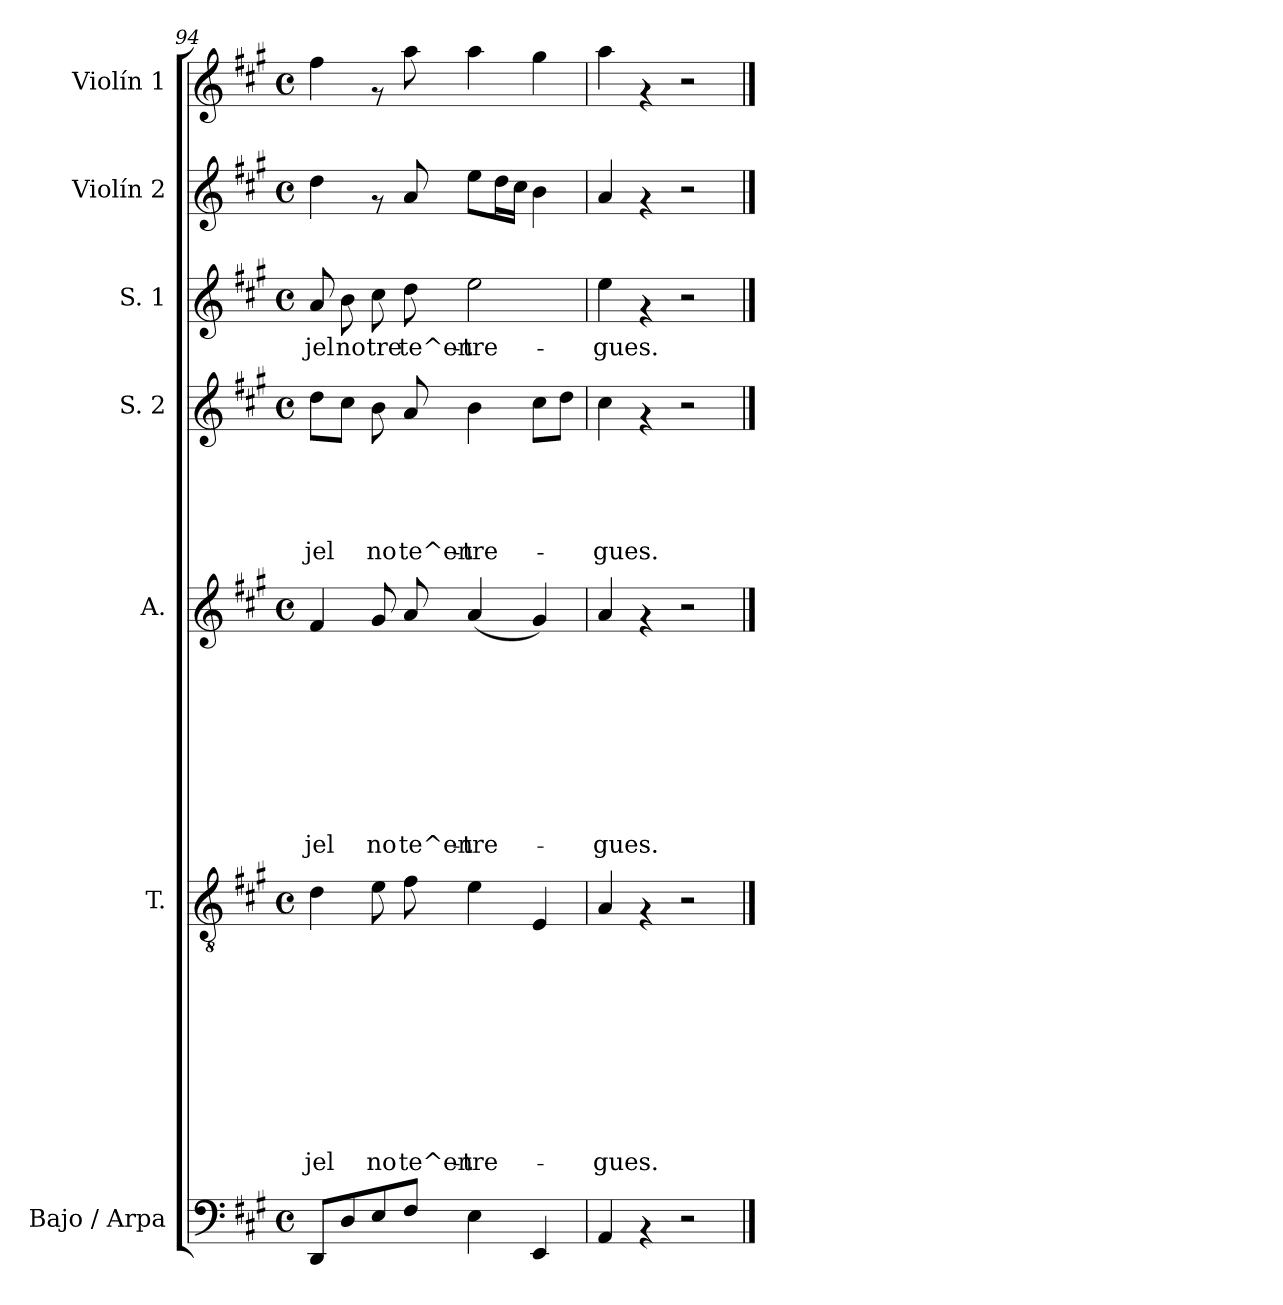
**kern	**kern	**text	**text	**text	**text	**text	**text	**text	**text	**text	**text	**kern	**text	**text	**text	**text	**text	**text	**text	**text	**text	**kern	**text	**text	**text	**text	**text	**kern	**text	**kern	**kern
*part7	*part6	*part6	*part6	*part6	*part6	*part6	*part6	*part6	*part6	*part6	*part6	*part5	*part5	*part5	*part5	*part5	*part5	*part5	*part5	*part5	*part5	*part4	*part4	*part4	*part4	*part4	*part4	*part3	*part3	*part2	*part1
*staff7	*staff6	*staff6	*staff6	*staff6	*staff6	*staff6	*staff6	*staff6	*staff6	*staff6	*staff6	*staff5	*staff5	*staff5	*staff5	*staff5	*staff5	*staff5	*staff5	*staff5	*staff5	*staff4	*staff4	*staff4	*staff4	*staff4	*staff4	*staff3	*staff3	*staff2	*staff1
*I"Bajo / Arpa	*I"T.	*	*	*	*	*	*	*	*	*	*	*I"A.	*	*	*	*	*	*	*	*	*	*I"S. 2	*	*	*	*	*	*I"S. 1	*	*I"Violín 2	*I"Violín 1
*I'Bajo / Arpa	*I'T.	*	*	*	*	*	*	*	*	*	*	*I'A.	*	*	*	*	*	*	*	*	*	*I'S. 2	*	*	*	*	*	*I'S. 1	*	*I'Violín 2	*I'Violín 1
*clefF4	*clefGv2	*	*	*	*	*	*	*	*	*	*	*clefG2	*	*	*	*	*	*	*	*	*	*clefG2	*	*	*	*	*	*clefG2	*	*clefG2	*clefG2
*k[f#c#g#]	*k[f#c#g#]	*	*	*	*	*	*	*	*	*	*	*k[f#c#g#]	*	*	*	*	*	*	*	*	*	*k[f#c#g#]	*	*	*	*	*	*k[f#c#g#]	*	*k[f#c#g#]	*k[f#c#g#]
*A:	*A:	*	*	*	*	*	*	*	*	*	*	*A:	*	*	*	*	*	*	*	*	*	*A:	*	*	*	*	*	*A:	*	*A:	*A:
*M4/4	*M4/4	*	*	*	*	*	*	*	*	*	*	*M4/4	*	*	*	*	*	*	*	*	*	*M4/4	*	*	*	*	*	*M4/4	*	*M4/4	*M4/4
*met(c)	*met(c)	*	*	*	*	*	*	*	*	*	*	*met(c)	*	*	*	*	*	*	*	*	*	*met(c)	*	*	*	*	*	*met(c)	*	*met(c)	*met(c)
=94	=94	=94	=94	=94	=94	=94	=94	=94	=94	=94	=94	=94	=94	=94	=94	=94	=94	=94	=94	=94	=94	=94	=94	=94	=94	=94	=94	=94	=94	=94	=94
!	!	!	!	!	!	!	!	!	!	!	!LO:LY:b	!	!	!	!	!	!	!	!	!	!LO:LY:b	!	!	!	!	!	!LO:LY:b	!	!LO:LY:b	!	!
8DD/L	4d\	.	.	.	.	.	.	.	.	.	-jel	4f#/	.	.	.	.	.	.	.	.	-jel	8dd\L	.	.	.	.	-jel	8a/	-jel	4dd\	4ff#\
!	!	!	!	!	!	!	!	!	!	!	!	!	!	!	!	!	!	!	!	!	!	!	!	!	!	!	!	!	!LO:LY:b	!	!
8D/	.	.	.	.	.	.	.	.	.	.	.	.	.	.	.	.	.	.	.	.	.	8cc#\J	.	.	.	.	.	8b\	no	.	.
!	!	!	!	!	!	!	!	!	!	!	!LO:LY:b	!	!	!	!	!	!	!	!	!	!LO:LY:b	!	!	!	!	!	!LO:LY:b	!	!LO:LY:b	!	!
8E/	8e\	.	.	.	.	.	.	.	.	.	no	8g#/	.	.	.	.	.	.	.	.	no	8b\	.	.	.	.	no	8cc#\	tre	8rf	8rf
!	!	!	!	!	!	!	!	!	!	!	!LO:LY:b	!	!	!	!	!	!	!	!	!	!LO:LY:b	!	!	!	!	!	!LO:LY:b	!	!LO:LY:b	!	!
8F#/J	8f#\	.	.	.	.	.	.	.	.	.	te^en-	8a/	.	.	.	.	.	.	.	.	te^en-	8a/	.	.	.	.	te^en-	8dd\	te^en-	8a/	8aa\
!	!	!	!	!	!	!	!	!	!	!	!LO:LY:b	!	!	!	!	!	!	!	!	!	!LO:LY:b	!	!	!	!	!	!LO:LY:b	!	!LO:LY:b	!	!
4E\	4e\	.	.	.	.	.	.	.	.	.	-tre-	(>4a/	.	.	.	.	.	.	.	.	-tre-	4b\	.	.	.	.	-tre-	2ee\	-tre-	8ee\L	4aa\
.	.	.	.	.	.	.	.	.	.	.	.	.	.	.	.	.	.	.	.	.	.	.	.	.	.	.	.	.	.	16dd\L	.
.	.	.	.	.	.	.	.	.	.	.	.	.	.	.	.	.	.	.	.	.	.	.	.	.	.	.	.	.	.	16cc#\JJ	.
4EE/	4E/	.	.	.	.	.	.	.	.	.	.	4g#/)	.	.	.	.	.	.	.	.	.	8cc#\L	.	.	.	.	.	.	.	4b\	4gg#\
.	.	.	.	.	.	.	.	.	.	.	.	.	.	.	.	.	.	.	.	.	.	8dd\J	.	.	.	.	.	.	.	.	.
=95	=95	=95	=95	=95	=95	=95	=95	=95	=95	=95	=95	=95	=95	=95	=95	=95	=95	=95	=95	=95	=95	=95	=95	=95	=95	=95	=95	=95	=95	=95	=95
!	!	!	!	!	!	!	!	!	!	!	!LO:LY:b	!	!	!	!	!	!	!	!	!	!LO:LY:b	!	!	!	!	!	!LO:LY:b	!	!LO:LY:b	!	!
4AA/	4A/	.	.	.	.	.	.	.	.	.	-gues.	4a/	.	.	.	.	.	.	.	.	-gues.	4cc#\	.	.	.	.	-gues.	4ee\	-gues.	4a/	4aa\
4rAA	4rF	.	.	.	.	.	.	.	.	.	.	4rf	.	.	.	.	.	.	.	.	.	4rf	.	.	.	.	.	4rf	.	4rf	4rf
2r	2r	.	.	.	.	.	.	.	.	.	.	2r	.	.	.	.	.	.	.	.	.	2r	.	.	.	.	.	2r	.	2r	2r
==	==	==	==	==	==	==	==	==	==	==	==	==	==	==	==	==	==	==	==	==	==	==	==	==	==	==	==	==	==	==	==
*-	*-	*-	*-	*-	*-	*-	*-	*-	*-	*-	*-	*-	*-	*-	*-	*-	*-	*-	*-	*-	*-	*-	*-	*-	*-	*-	*-	*-	*-	*-	*-
